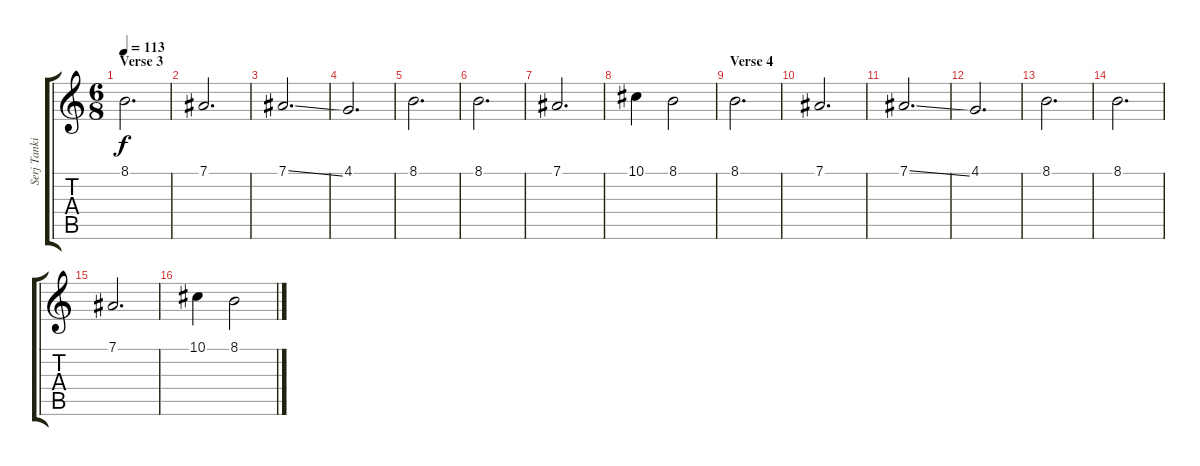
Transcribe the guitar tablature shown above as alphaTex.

\track ("Serj Tankian" "Serj Tanki") {instrument panflute}
\staff {score tabs}
\tuning (Eb4 Bb3 Gb3 Db3 Ab2 Db2) {hide}
\ts (6 8)
\section ("" "Verse 3")
\tempo 113
\clef g2
\ks c
8.1.2{d dy f} |
7.1.2{d} |
7.1{ss}.2{d} |
4.1.2{d} |
8.1.2{d} |
8.1.2{d} |
7.1.2{d} |
10.1.4 8.1.2 |
\section ("" "Verse 4")
8.1.2{d} |
7.1.2{d} |
7.1{ss}.2{d} |
4.1.2{d} |
8.1.2{d} |
8.1.2{d} |
7.1.2{d} |
10.1.4 8.1.2
